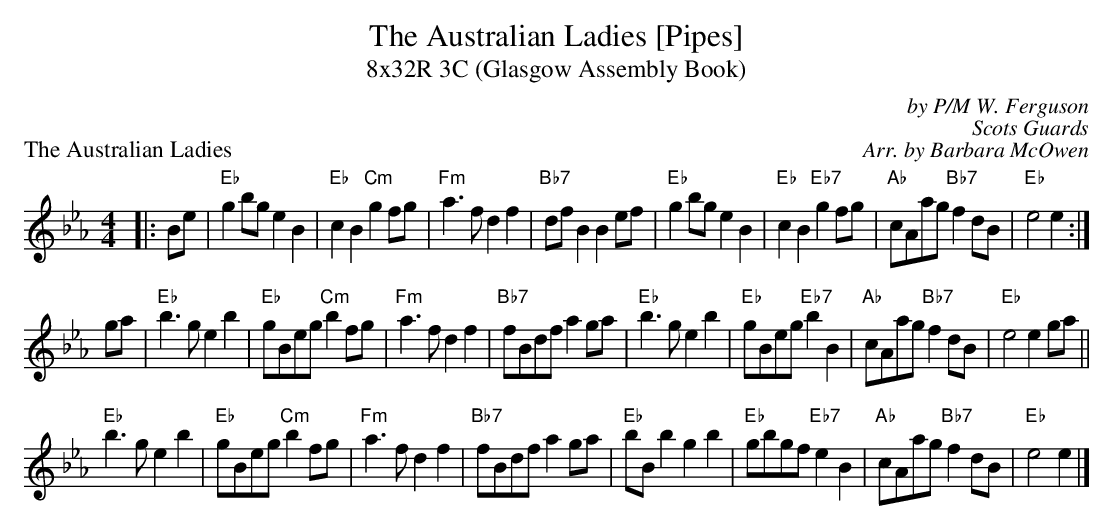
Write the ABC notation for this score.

X:1
T:The Australian Ladies [Pipes]
T:8x32R 3C (Glasgow Assembly Book)
P:The Australian Ladies
C:by P/M W. Ferguson
C:Scots Guards
C:Arr. by Barbara McOwen
M:4/4
L:1/8
K:Eb
|: Be|"Eb"g2 bg e2 B2|"Eb"c2 B2 "Cm"g2 fg|"Fm"a3 f d2 f2|"Bb7"df B2 B2 ef|"Eb"g2 bg e2 B2|"Eb"c2 B2 "Eb7"g2 fg|"Ab"cAag "Bb7"f2 dB|"Eb"e4 e2 :|
ga|"Eb"b3 g e2 b2|"Eb"gBeg "Cm"b2 fg|"Fm"a3 f d2 f2|"Bb7"fBdf a2 ga|"Eb"b3 g e2 b2|"Eb"gBeg "Eb7"b2 B2|"Ab"cAag "Bb7"f2 dB|"Eb"e4 e2 ga||
"Eb"b3 g e2 b2|"Eb"gBeg "Cm"b2 fg|"Fm"a3 f d2 f2|"Bb7"fBdf a2 ga|"Eb"bB b2 g2 b2|"Eb"gbgf "Eb7"e2 B2|"Ab"cAag "Bb7"f2 dB|"Eb"e4 e2 |]
